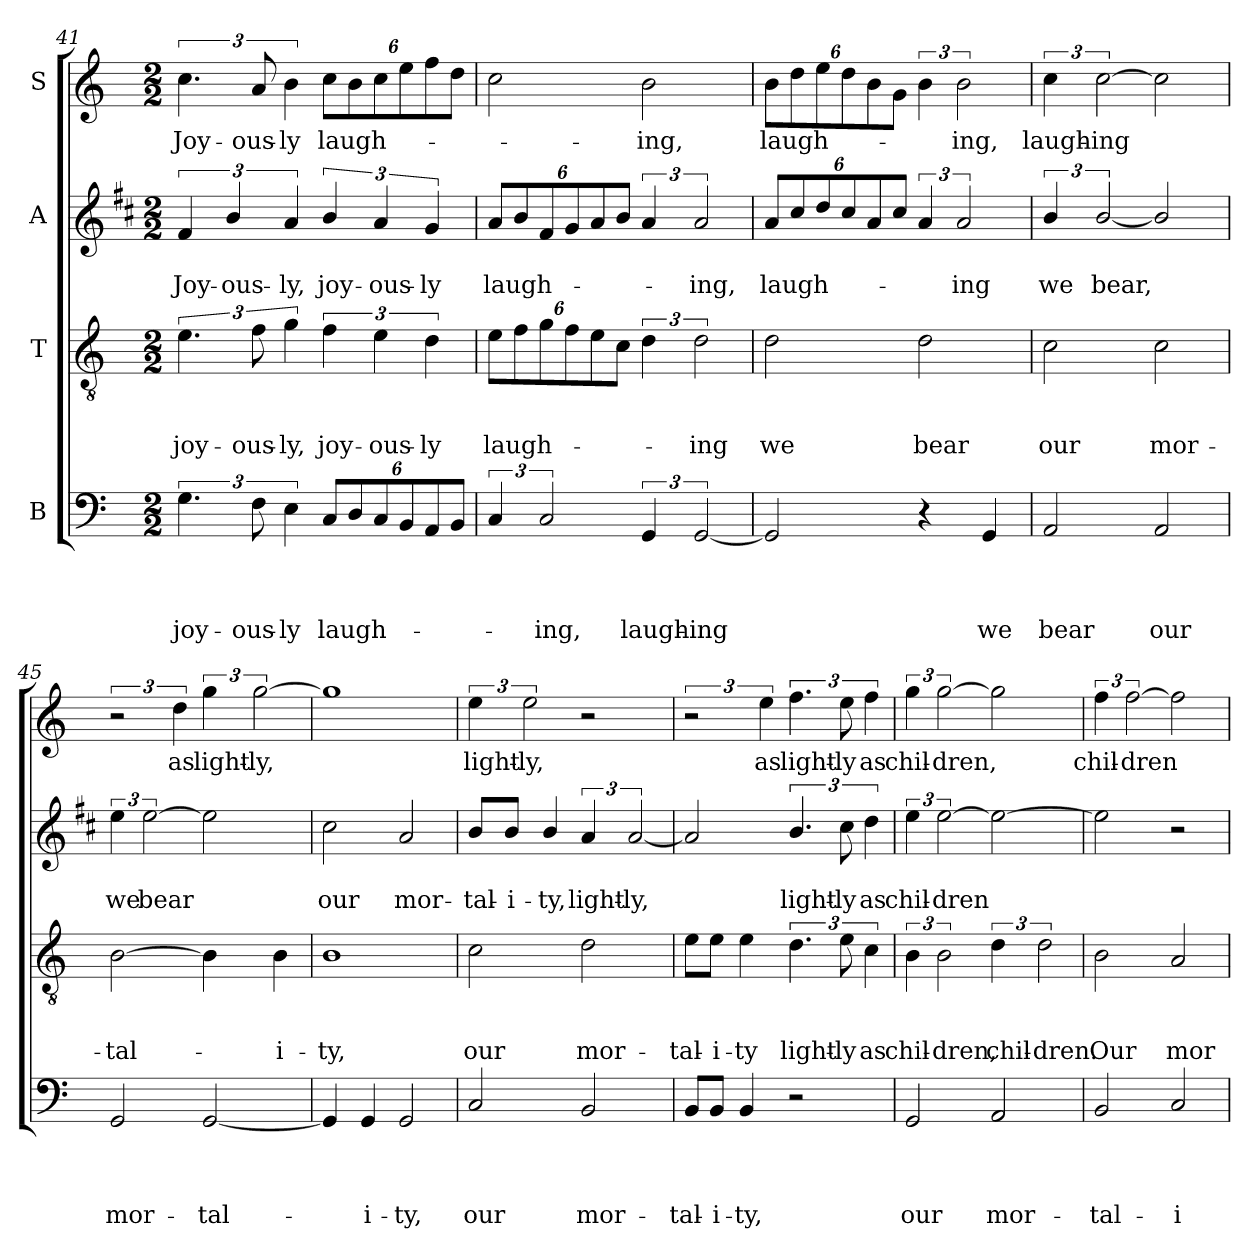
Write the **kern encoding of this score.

**kern	**text	**text	**text	**text	**kern	**text	**text	**text	**kern	**text	**text	**kern	**text
*part4	*part4	*part4	*part4	*part4	*part3	*part3	*part3	*part3	*part2	*part2	*part2	*part1	*part1
*staff4	*staff4	*staff4	*staff4	*staff4	*staff3	*staff3	*staff3	*staff3	*staff2	*staff2	*staff2	*staff1	*staff1
*I"B	*	*	*	*	*I"T	*	*	*	*I"A	*	*	*I"S	*
*clefF4	*	*	*	*	*clefGv2	*	*	*	*clefG2	*	*	*clefG2	*
*	*	*	*	*	*	*	*	*	*ITrd1c2	*	*	*	*
*k[]	*	*	*	*	*k[]	*	*	*	*k[]	*	*	*k[]	*
*C:	*	*	*	*	*C:	*	*	*	*C:	*	*	*C:	*
*M2/2	*	*	*	*	*M2/2	*	*	*	*M2/2	*	*	*M2/2	*
=41	=41	=41	=41	=41	=41	=41	=41	=41	=41	=41	=41	=41	=41
!	!	!	!	!LO:LY:b	!	!	!	!LO:LY:b	!	!	!LO:LY:b	!	!LO:LY:b
6.G\	.	.	.	joy-	6.e\	.	.	joy-	6e/	.	Joy-	6.cc\	Joy-
!	!	!	!	!	!	!	!	!	!	!	!LO:LY:b	!	!
.	.	.	.	.	.	.	.	.	6a/	.	-ous-	.	.
!	!	!	!	!LO:LY:b	!	!	!	!LO:LY:b	!	!	!	!	!LO:LY:b
12F\	.	.	.	-ous-	12f\	.	.	-ous-	.	.	.	12a/	-ous-
!	!	!	!	!LO:LY:b	!	!	!	!LO:LY:b	!	!	!LO:LY:b	!	!LO:LY:b
6E\	.	.	.	-ly	6g\	.	.	-ly,	6g/	.	-ly,	6b\	-ly
!	!	!	!	!LO:LY:b	!	!	!	!LO:LY:b	!	!	!LO:LY:b	!	!LO:LY:b
12C/L	.	.	.	laugh-	6f\	.	.	joy-	6a/	.	joy-	12cc\L	laugh-
12D/	.	.	.	.	.	.	.	.	.	.	.	12b\	.
!	!	!	!	!	!	!	!	!LO:LY:b	!	!	!LO:LY:b	!	!
12C/	.	.	.	.	6e\	.	.	-ous-	6g/	.	-ous-	12cc\	.
12BB/	.	.	.	.	.	.	.	.	.	.	.	12ee\	.
!	!	!	!	!	!	!	!	!LO:LY:b	!	!	!LO:LY:b	!	!
12AA/	.	.	.	.	6d\	.	.	-ly	6f/	.	-ly	12ff\	.
12BB/J	.	.	.	.	.	.	.	.	.	.	.	12dd\J	.
!!LO:PB:g=z
=42	=42	=42	=42	=42	=42	=42	=42	=42	=42	=42	=42	=42	=42
!	!	!	!	!	!	!	!	!LO:LY:b	!	!	!LO:LY:b	!	!
6C/	.	.	.	.	12e\L	.	.	laugh-	12g/L	.	laugh-	2cc\	.
.	.	.	.	.	12f\	.	.	.	12a/	.	.	.	.
!	!	!	!	!LO:LY:b	!	!	!	!	!	!	!	!	!
3C/	.	.	.	-ing,	12g\	.	.	.	12e/	.	.	.	.
.	.	.	.	.	12f\	.	.	.	12f/	.	.	.	.
.	.	.	.	.	12e\	.	.	.	12g/	.	.	.	.
.	.	.	.	.	12c\J	.	.	.	12a/J	.	.	.	.
!	!	!	!	!LO:LY:b	!	!	!	!	!	!	!	!	!LO:LY:b
6GG/	.	.	.	laugh-	6d\	.	.	.	6g/	.	.	2b\	-ing,
!	!	!	!	!LO:LY:b	!	!	!	!LO:LY:b	!	!	!LO:LY:b	!	!
[3GG/	.	.	.	-ing	3d\	.	.	-ing	3g/	.	-ing,	.	.
=43	=43	=43	=43	=43	=43	=43	=43	=43	=43	=43	=43	=43	=43
!	!	!	!	!	!	!	!	!LO:LY:b	!	!	!LO:LY:b	!	!LO:LY:b
2GG/]	.	.	.	.	2d\	.	.	we	12g/L	.	laugh-	12b\L	laugh-
.	.	.	.	.	.	.	.	.	12b/	.	.	12dd\	.
.	.	.	.	.	.	.	.	.	12cc/	.	.	12ee\	.
.	.	.	.	.	.	.	.	.	12b/	.	.	12dd\	.
.	.	.	.	.	.	.	.	.	12g/	.	.	12b\	.
.	.	.	.	.	.	.	.	.	12b/J	.	.	12g\J	.
!	!	!	!	!	!	!	!	!LO:LY:b	!	!	!	!	!
4r	.	.	.	.	2d\	.	.	bear	6g/	.	.	6b\	.
!	!	!	!	!	!	!	!	!	!	!	!LO:LY:b	!	!LO:LY:b
.	.	.	.	.	.	.	.	.	3g/	.	-ing	3b\	-ing,
!	!	!	!	!LO:LY:b	!	!	!	!	!	!	!	!	!
4GG/	.	.	.	we	.	.	.	.	.	.	.	.	.
=44	=44	=44	=44	=44	=44	=44	=44	=44	=44	=44	=44	=44	=44
!	!	!	!	!LO:LY:b	!	!	!	!LO:LY:b	!	!	!LO:LY:b	!	!LO:LY:b
2AA/	.	.	.	bear	2c\	.	.	our	6a/	.	we	6cc\	laugh-
!	!	!	!	!	!	!	!	!	!	!	!LO:LY:b	!	!LO:LY:b
.	.	.	.	.	.	.	.	.	[3a/	.	bear,	[3cc\	-ing
!	!	!	!	!LO:LY:b	!	!	!	!LO:LY:b	!	!	!	!	!
2AA/	.	.	.	our	2c\	.	.	mor-	2a/]	.	.	2cc\]	.
=45	=45	=45	=45	=45	=45	=45	=45	=45	=45	=45	=45	=45	=45
!	!	!	!	!LO:LY:b	!	!	!	!LO:LY:b	!	!	!LO:LY:b	!	!
2GG/	.	.	.	mor-	[2B\	.	.	-tal-	6dd\	.	we	3r	.
!	!	!	!	!	!	!	!	!	!	!	!LO:LY:b	!	!
.	.	.	.	.	.	.	.	.	[3dd\	.	bear	.	.
!	!	!	!	!	!	!	!	!	!	!	!	!	!LO:LY:b
.	.	.	.	.	.	.	.	.	.	.	.	6dd\	as
!	!	!	!	!LO:LY:b	!	!	!	!	!	!	!	!	!LO:LY:b
[2GG/	.	.	.	-tal-	4B\]	.	.	.	2dd\]	.	.	6gg\	light-
!	!	!	!	!	!	!	!	!	!	!	!	!	!LO:LY:b
.	.	.	.	.	.	.	.	.	.	.	.	[3gg\	-ly,
!	!	!	!	!	!	!	!	!LO:LY:b	!	!	!	!	!
.	.	.	.	.	4B\	.	.	-i-	.	.	.	.	.
=46	=46	=46	=46	=46	=46	=46	=46	=46	=46	=46	=46	=46	=46
!	!	!	!	!	!	!	!	!LO:LY:b	!	!	!LO:LY:b	!	!
4GG/]	.	.	.	.	1B	.	.	-ty,	2b\	.	our	1gg]	.
!	!	!	!	!LO:LY:b	!	!	!	!	!	!	!	!	!
4GG/	.	.	.	-i-	.	.	.	.	.	.	.	.	.
!	!	!	!	!LO:LY:b	!	!	!	!	!	!	!LO:LY:b	!	!
2GG/	.	.	.	-ty,	.	.	.	.	2g/	.	mor-	.	.
!!LO:LB:g=z
=47	=47	=47	=47	=47	=47	=47	=47	=47	=47	=47	=47	=47	=47
!	!	!	!	!LO:LY:b	!	!	!	!LO:LY:b	!	!	!LO:LY:b	!	!LO:LY:b
2C/	.	.	.	our	2c\	.	.	our	8a/L	.	-tal-	6ee\	light-
!	!	!	!	!	!	!	!	!	!	!	!LO:LY:b	!	!
.	.	.	.	.	.	.	.	.	8a/J	.	-i-	.	.
!	!	!	!	!	!	!	!	!	!	!	!	!	!LO:LY:b
.	.	.	.	.	.	.	.	.	.	.	.	3ee\	-ly,
!	!	!	!	!	!	!	!	!	!	!	!LO:LY:b	!	!
.	.	.	.	.	.	.	.	.	4a/	.	-ty,	.	.
!	!	!	!	!LO:LY:b	!	!	!	!LO:LY:b	!	!	!LO:LY:b	!	!
2BB/	.	.	.	mor-	2d\	.	.	mor-	6g/	.	light-	2r	.
!	!	!	!	!	!	!	!	!	!	!	!LO:LY:b	!	!
.	.	.	.	.	.	.	.	.	[3g/	.	-ly,	.	.
=48	=48	=48	=48	=48	=48	=48	=48	=48	=48	=48	=48	=48	=48
!	!	!	!	!LO:LY:b	!	!	!	!LO:LY:b	!	!	!	!	!
8BB/L	.	.	.	-tal-	8e\L	.	.	-tal-	2g/]	.	.	3r	.
!	!	!	!	!LO:LY:b	!	!	!	!LO:LY:b	!	!	!	!	!
8BB/J	.	.	.	-i-	8e\J	.	.	-i-	.	.	.	.	.
!	!	!	!	!LO:LY:b	!	!	!	!LO:LY:b	!	!	!	!	!
4BB/	.	.	.	-ty,	4e\	.	.	-ty	.	.	.	.	.
!	!	!	!	!	!	!	!	!	!	!	!	!	!LO:LY:b
.	.	.	.	.	.	.	.	.	.	.	.	6ee\	as
!	!	!	!	!	!	!	!	!LO:LY:b	!	!	!LO:LY:b	!	!LO:LY:b
2r	.	.	.	.	6.d\	.	.	light-	6.a/	.	light-	6.ff\	light-
!	!	!	!	!	!	!	!	!LO:LY:b	!	!	!LO:LY:b	!	!LO:LY:b
.	.	.	.	.	12e\	.	.	-ly	12b\	.	-ly	12ee\	-ly
!	!	!	!	!	!	!	!	!LO:LY:b	!	!	!LO:LY:b	!	!LO:LY:b
.	.	.	.	.	6c\	.	.	as	6cc\	.	as	6ff\	as
=49	=49	=49	=49	=49	=49	=49	=49	=49	=49	=49	=49	=49	=49
!	!	!	!	!LO:LY:b	!	!	!	!LO:LY:b	!	!	!LO:LY:b	!	!LO:LY:b
2GG/	.	.	.	our	6B\	.	.	chil-	6dd\	.	chil-	6gg\	chil-
!	!	!	!	!	!	!	!	!LO:LY:b	!	!	!LO:LY:b	!	!LO:LY:b
.	.	.	.	.	3B\	.	.	-dren,	[3dd\	.	-dren	[3gg\	-dren,
!	!	!	!	!LO:LY:b	!	!	!	!LO:LY:b	!	!	!	!	!
2AA/	.	.	.	mor-	6d\	.	.	chil-	2dd\_	.	.	2gg\]	.
!	!	!	!	!	!	!	!	!LO:LY:b	!	!	!	!	!
.	.	.	.	.	3d\	.	.	-dren.	.	.	.	.	.
=50	=50	=50	=50	=50	=50	=50	=50	=50	=50	=50	=50	=50	=50
!	!	!	!	!LO:LY:b	!	!	!	!LO:LY:b	!	!	!	!	!LO:LY:b
2BB/	.	.	.	-tal-	2B\	.	.	Our	2dd\]	.	.	6ff\	chil-
!	!	!	!	!	!	!	!	!	!	!	!	!	!LO:LY:b
.	.	.	.	.	.	.	.	.	.	.	.	[3ff\	-dren
!	!	!	!	!LO:LY:b	!	!	!	!LO:LY:b	!	!	!	!	!
2C/	.	.	.	-i-	2A/	.	.	mor-	2r	.	.	2ff\]	.
=	=	=	=	=	=	=	=	=	=	=	=	=	=
*-	*-	*-	*-	*-	*-	*-	*-	*-	*-	*-	*-	*-	*-
